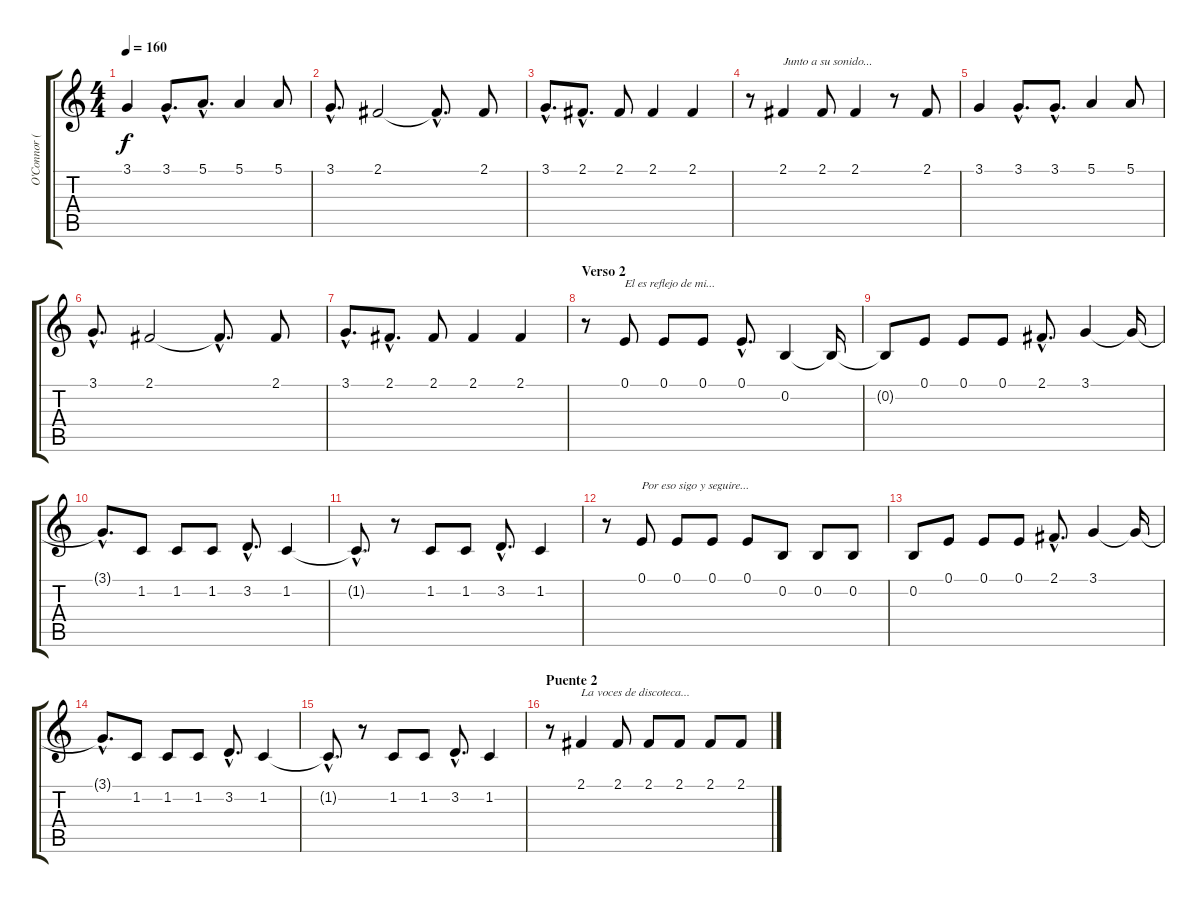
\track ("O'Connor (voz)" "O'Connor (") {instrument lead6voice}
\staff {score tabs}
\tuning (E4 B3 G3 D3 A2 E2) {hide}
\ts (4 4)
\tempo 160
\clef g2
\ks c
3.1.4{dy f} 3.1{hac}.8{d} 5.1{hac}.8{d} 5.1.4 5.1.8 |
3.1{hac}.8{d} 2.1.2 2.1{hac t}.8{d} 2.1.8 |
3.1{hac}.8{d} 2.1{hac}.8{d} 2.1.8 2.1.4 2.1.4 |
r.8 2.1.4{txt "Junto a su sonido..."} 2.1.8 2.1.4 r.8 2.1.8 |
3.1.4 3.1{hac}.8{d} 3.1{hac}.8{d} 5.1.4 5.1.8 |
3.1{hac}.8{d} 2.1.2 2.1{hac t}.8{d} 2.1.8 |
3.1{hac}.8{d} 2.1{hac}.8{d} 2.1.8 2.1.4 2.1.4 |
\section ("" "Verso 2")
r.8 0.1.8{txt "El es reflejo de mi..."} 0.1.8 0.1.8 0.1{hac}.8{d} 0.2.4 0.2{t}.16 |
0.2{t}.8 0.1.8 0.1.8 0.1.8 2.1{hac}.8{d} 3.1.4 3.1{t}.16 |
3.1{hac t}.8{d} 1.2.8 1.2.8 1.2.8 3.2{hac}.8{d} 1.2.4 |
1.2{hac t}.8{d} r.8 1.2.8 1.2.8 3.2{hac}.8{d} 1.2.4 |
r.8 0.1.8{txt "Por eso sigo y seguire..."} 0.1.8 0.1.8 0.1.8 0.2.8 0.2.8 0.2.8 |
0.2.8 0.1.8 0.1.8 0.1.8 2.1{hac}.8{d} 3.1.4 3.1{t}.16 |
3.1{hac t}.8{d} 1.2.8 1.2.8 1.2.8 3.2{hac}.8{d} 1.2.4 |
1.2{hac t}.8{d} r.8 1.2.8 1.2.8 3.2{hac}.8{d} 1.2.4 |
\section ("" "Puente 2")
r.8 2.1.4{txt "La voces de discoteca..."} 2.1.8 2.1.8 2.1.8 2.1.8 2.1.8
